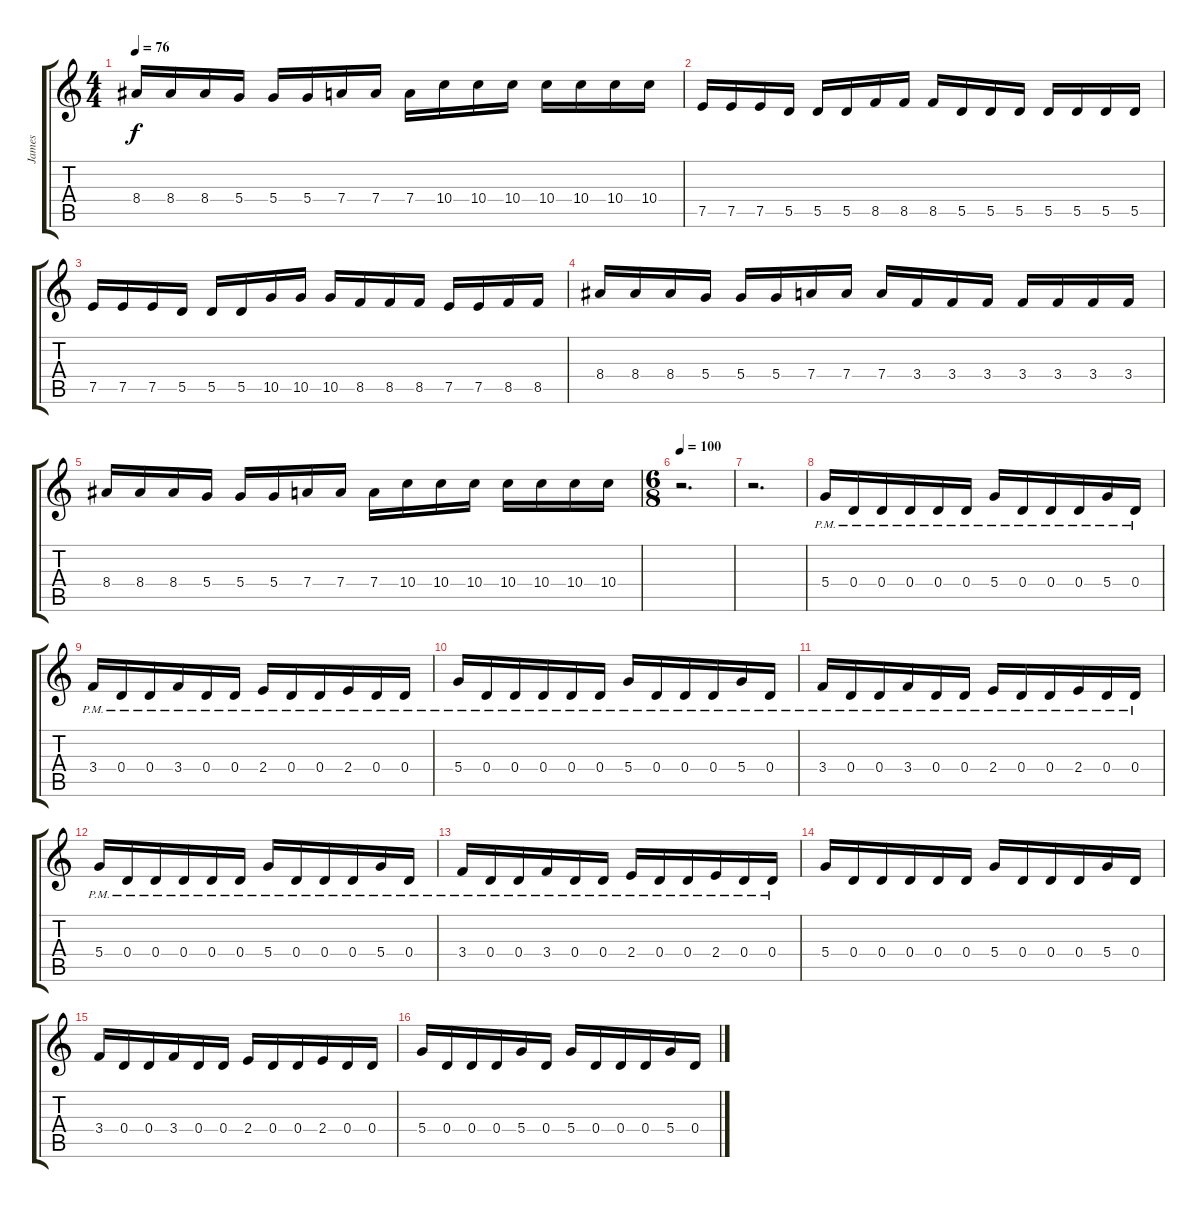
\track ("James" "James") {instrument electricguitarjazz}
\staff {score tabs}
\tuning (E4 B3 G3 D3 A2 D2) {hide}
\ts (4 4)
\tempo 76
\clef g2
\ks c
8.4.16{dy f} 8.4.16 8.4.16 5.4.16 5.4.16 5.4.16 7.4.16 7.4.16 7.4.16 10.4.16 10.4.16 10.4.16 10.4.16 10.4.16 10.4.16 10.4.16 |
7.5.16 7.5.16 7.5.16 5.5.16 5.5.16 5.5.16 8.5.16 8.5.16 8.5.16 5.5.16 5.5.16 5.5.16 5.5.16 5.5.16 5.5.16 5.5.16 |
7.5.16 7.5.16 7.5.16 5.5.16 5.5.16 5.5.16 10.5.16 10.5.16 10.5.16 8.5.16 8.5.16 8.5.16 7.5.16 7.5.16 8.5.16 8.5.16 |
8.4.16 8.4.16 8.4.16 5.4.16 5.4.16 5.4.16 7.4.16 7.4.16 7.4.16 3.4.16 3.4.16 3.4.16 3.4.16 3.4.16 3.4.16 3.4.16 |
8.4.16 8.4.16 8.4.16 5.4.16 5.4.16 5.4.16 7.4.16 7.4.16 7.4.16 10.4.16 10.4.16 10.4.16 10.4.16 10.4.16 10.4.16 10.4.16 |
\ts (6 8)
\tempo 100
r.2{d} |
r.2{d} |
5.4{pm}.16 0.4{pm}.16 0.4{pm}.16 0.4{pm}.16 0.4{pm}.16 0.4{pm}.16 5.4{pm}.16 0.4{pm}.16 0.4{pm}.16 0.4{pm}.16 5.4{pm}.16 0.4{pm}.16 |
3.4{pm}.16 0.4{pm}.16 0.4{pm}.16 3.4{pm}.16 0.4{pm}.16 0.4{pm}.16 2.4{pm}.16 0.4{pm}.16 0.4{pm}.16 2.4{pm}.16 0.4{pm}.16 0.4{pm}.16 |
5.4{pm}.16 0.4{pm}.16 0.4{pm}.16 0.4{pm}.16 0.4{pm}.16 0.4{pm}.16 5.4{pm}.16 0.4{pm}.16 0.4{pm}.16 0.4{pm}.16 5.4{pm}.16 0.4{pm}.16 |
3.4{pm}.16 0.4{pm}.16 0.4{pm}.16 3.4{pm}.16 0.4{pm}.16 0.4{pm}.16 2.4{pm}.16 0.4{pm}.16 0.4{pm}.16 2.4{pm}.16 0.4{pm}.16 0.4{pm}.16 |
5.4{pm}.16 0.4{pm}.16 0.4{pm}.16 0.4{pm}.16 0.4{pm}.16 0.4{pm}.16 5.4{pm}.16 0.4{pm}.16 0.4{pm}.16 0.4{pm}.16 5.4{pm}.16 0.4{pm}.16 |
3.4{pm}.16 0.4{pm}.16 0.4{pm}.16 3.4{pm}.16 0.4{pm}.16 0.4{pm}.16 2.4{pm}.16 0.4{pm}.16 0.4{pm}.16 2.4{pm}.16 0.4{pm}.16 0.4{pm}.16 |
5.4.16 0.4.16 0.4.16 0.4.16 0.4.16 0.4.16 5.4.16 0.4.16 0.4.16 0.4.16 5.4.16 0.4.16 |
3.4.16 0.4.16 0.4.16 3.4.16 0.4.16 0.4.16 2.4.16 0.4.16 0.4.16 2.4.16 0.4.16 0.4.16 |
5.4.16 0.4.16 0.4.16 0.4.16 5.4.16 0.4.16 5.4.16 0.4.16 0.4.16 0.4.16 5.4.16 0.4.16
